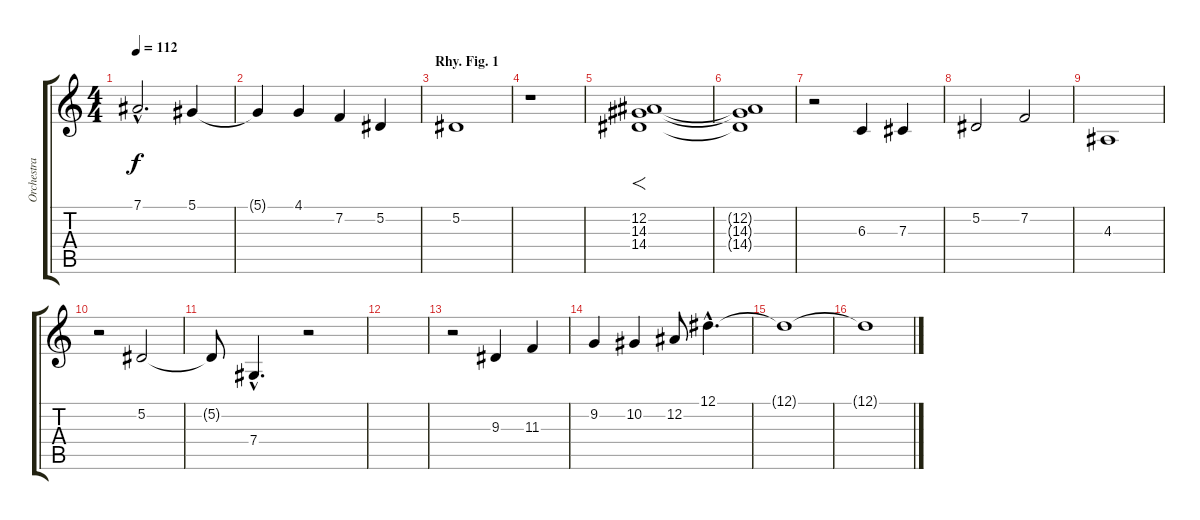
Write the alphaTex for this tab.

\track ("Orchestra (Strings)" "Orchestra ") {instrument stringensemble1}
\staff {score tabs}
\tuning (Eb4 Bb3 Gb3 Db3 Ab2 Eb2) {hide}
\ts (4 4)
\tempo 112
\clef g2
\ks c
7.1{hac}.2{d dy f} 5.1.4 |
5.1{t}.4 4.1.4 7.2.4 5.2.4 |
\section ("" "Rhy. Fig. 1")
5.2.1 |
r.1 |
(12.2 14.3 14.4).1{f} |
(12.2{t} 14.3{t} 14.4{t}).1 |
r.2 6.3.4 7.3.4 |
5.2.2 7.2.2 |
4.3.1 |
r.2 5.2.2 |
5.2{t}.8 7.4{hac}.4{d} r.2 |
|
r.2 9.3.4 11.3.4 |
9.2.4 10.2.4 12.2.8 12.1{hac}.4{d} |
12.1{t}.1 |
12.1{t}.1
